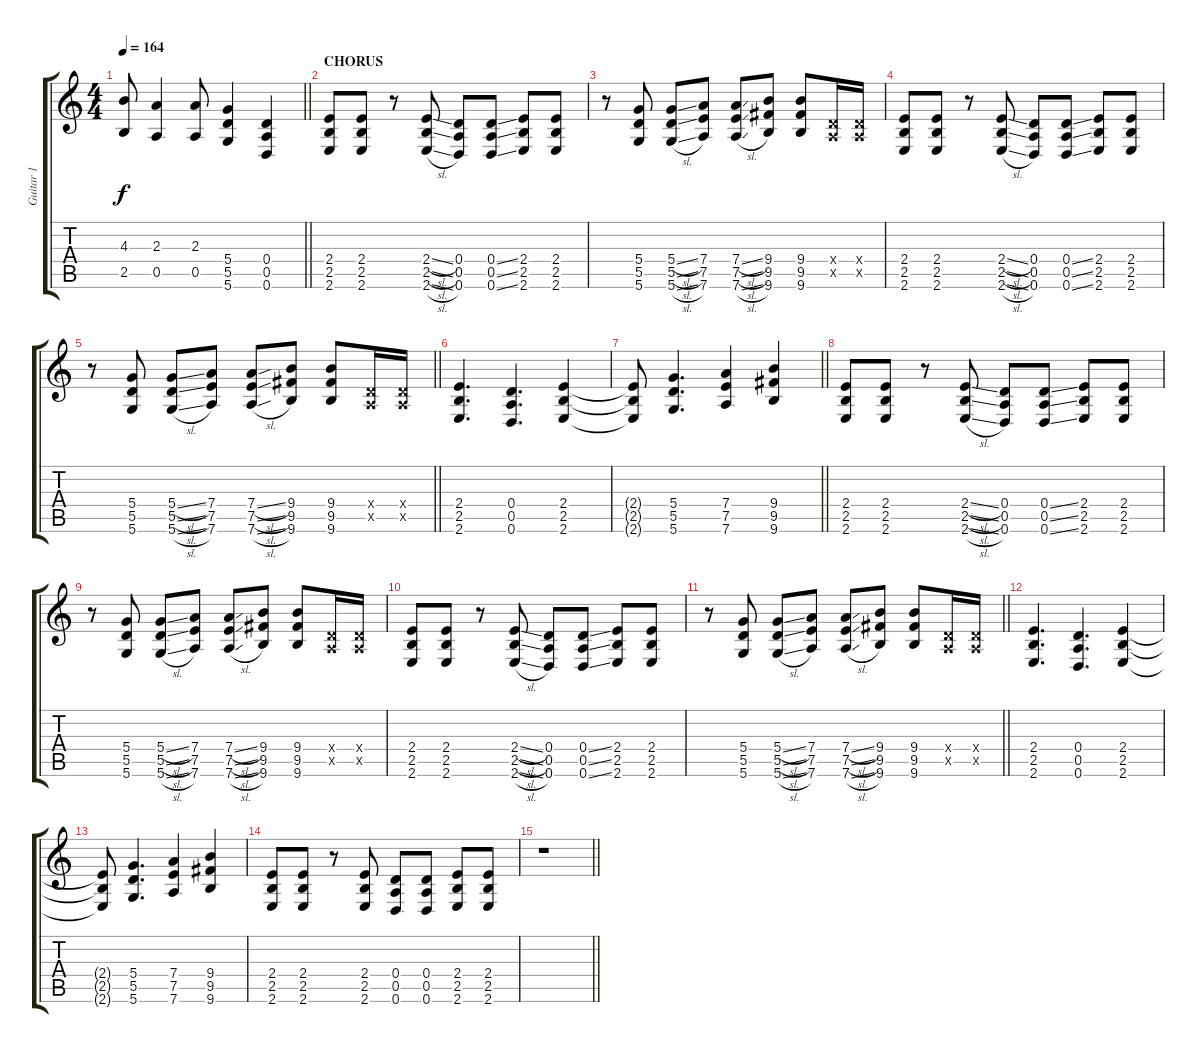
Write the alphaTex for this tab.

\track ("Guitar 1" "Guitar 1") {instrument distortionguitar}
\staff {score tabs}
\tuning (E4 B3 G3 D3 A2 D2) {hide}
\ts (4 4)
\tempo 164
\clef g2
\barLineRight lightlight
\ks c
(4.3 2.5).8{dy f} (2.3 0.5).4 (2.3 0.5).8 (5.4 5.5 5.6).4 (0.4 0.5 0.6).4 |
\section ("" "CHORUS")
(2.4 2.5 2.6).8 (2.4 2.5 2.6).8 r.8 (2.4{sl} 2.5{sl} 2.6{sl}).8 (0.4 0.5 0.6).8 (0.4{ss} 0.5{ss} 0.6{ss}).8 (2.4 2.5 2.6).8 (2.4 2.5 2.6).8 |
r.8 (5.4 5.5 5.6).8 (5.4{sl} 5.5{sl} 5.6{sl}).8 (7.4 7.5 7.6).8 (7.4{sl} 7.5{sl} 7.6{sl}).8 (9.4 9.5 9.6).8 (9.4 9.5 9.6).8 (0.4{x} 0.5{x}).16 (0.4{x} 0.5{x}).16 |
(2.4 2.5 2.6).8 (2.4 2.5 2.6).8 r.8 (2.4{sl} 2.5{sl} 2.6{sl}).8 (0.4 0.5 0.6).8 (0.4{ss} 0.5{ss} 0.6{ss}).8 (2.4 2.5 2.6).8 (2.4 2.5 2.6).8 |
\barLineRight lightlight
r.8 (5.4 5.5 5.6).8 (5.4{sl} 5.5{sl} 5.6{sl}).8 (7.4 7.5 7.6).8 (7.4{sl} 7.5{sl} 7.6{sl}).8 (9.4 9.5 9.6).8 (9.4 9.5 9.6).8 (0.4{x} 0.5{x}).16 (0.4{x} 0.5{x}).16 |
(2.4 2.5 2.6).4{d} (0.4 0.5 0.6).4{d} (2.4 2.5 2.6).4 |
\barLineRight lightlight
(2.4{t} 2.5{t} 2.6{t}).8 (5.4 5.5 5.6).4{d} (7.4 7.5 7.6).4 (9.4 9.5 9.6).4 |
(2.4 2.5 2.6).8 (2.4 2.5 2.6).8 r.8 (2.4{sl} 2.5{sl} 2.6{sl}).8 (0.4 0.5 0.6).8 (0.4{ss} 0.5{ss} 0.6{ss}).8 (2.4 2.5 2.6).8 (2.4 2.5 2.6).8 |
r.8 (5.4 5.5 5.6).8 (5.4{sl} 5.5{sl} 5.6{sl}).8 (7.4 7.5 7.6).8 (7.4{sl} 7.5{sl} 7.6{sl}).8 (9.4 9.5 9.6).8 (9.4 9.5 9.6).8 (0.4{x} 0.5{x}).16 (0.4{x} 0.5{x}).16 |
(2.4 2.5 2.6).8 (2.4 2.5 2.6).8 r.8 (2.4{sl} 2.5{sl} 2.6{sl}).8 (0.4 0.5 0.6).8 (0.4{ss} 0.5{ss} 0.6{ss}).8 (2.4 2.5 2.6).8 (2.4 2.5 2.6).8 |
\barLineRight lightlight
r.8 (5.4 5.5 5.6).8 (5.4{sl} 5.5{sl} 5.6{sl}).8 (7.4 7.5 7.6).8 (7.4{sl} 7.5{sl} 7.6{sl}).8 (9.4 9.5 9.6).8 (9.4 9.5 9.6).8 (0.4{x} 0.5{x}).16 (0.4{x} 0.5{x}).16 |
(2.4 2.5 2.6).4{d} (0.4 0.5 0.6).4{d} (2.4 2.5 2.6).4 |
(2.4{t} 2.5{t} 2.6{t}).8 (5.4 5.5 5.6).4{d} (7.4 7.5 7.6).4 (9.4 9.5 9.6).4 |
(2.4 2.5 2.6).8 (2.4 2.5 2.6).8 r.8 (2.4 2.5 2.6).8 (0.4 0.5 0.6).8 (0.4 0.5 0.6).8 (2.4 2.5 2.6).8 (2.4 2.5 2.6).8 |
\barLineRight lightlight
r.1
